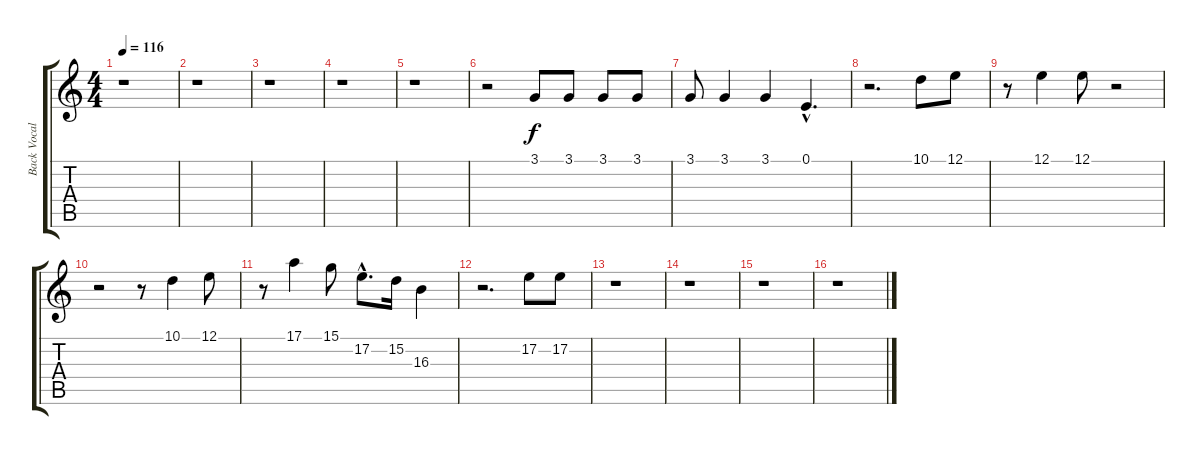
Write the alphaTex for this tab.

\track ("Back Vocals" "Back Vocal") {instrument lead2sawtooth}
\staff {score tabs}
\tuning (E4 B3 G3 D3 A2 E2) {hide}
\ts (4 4)
\tempo 116
\clef g2
\ks c
r.1{dy f} |
r.1 |
r.1 |
r.1 |
r.1 |
r.2 3.1.8 3.1.8 3.1.8 3.1.8 |
3.1.8 3.1.4 3.1.4 0.1{hac}.4{d} |
r.2{d} 10.1.8 12.1.8 |
r.8 12.1.4 12.1.8 r.2 |
r.2 r.8 10.1.4 12.1.8 |
r.8 17.1.4 15.1.8 17.2{hac}.8{d} 15.2.16 16.3.4 |
r.2{d} 17.2.8 17.2.8 |
r.1 |
r.1 |
r.1 |
r.1
